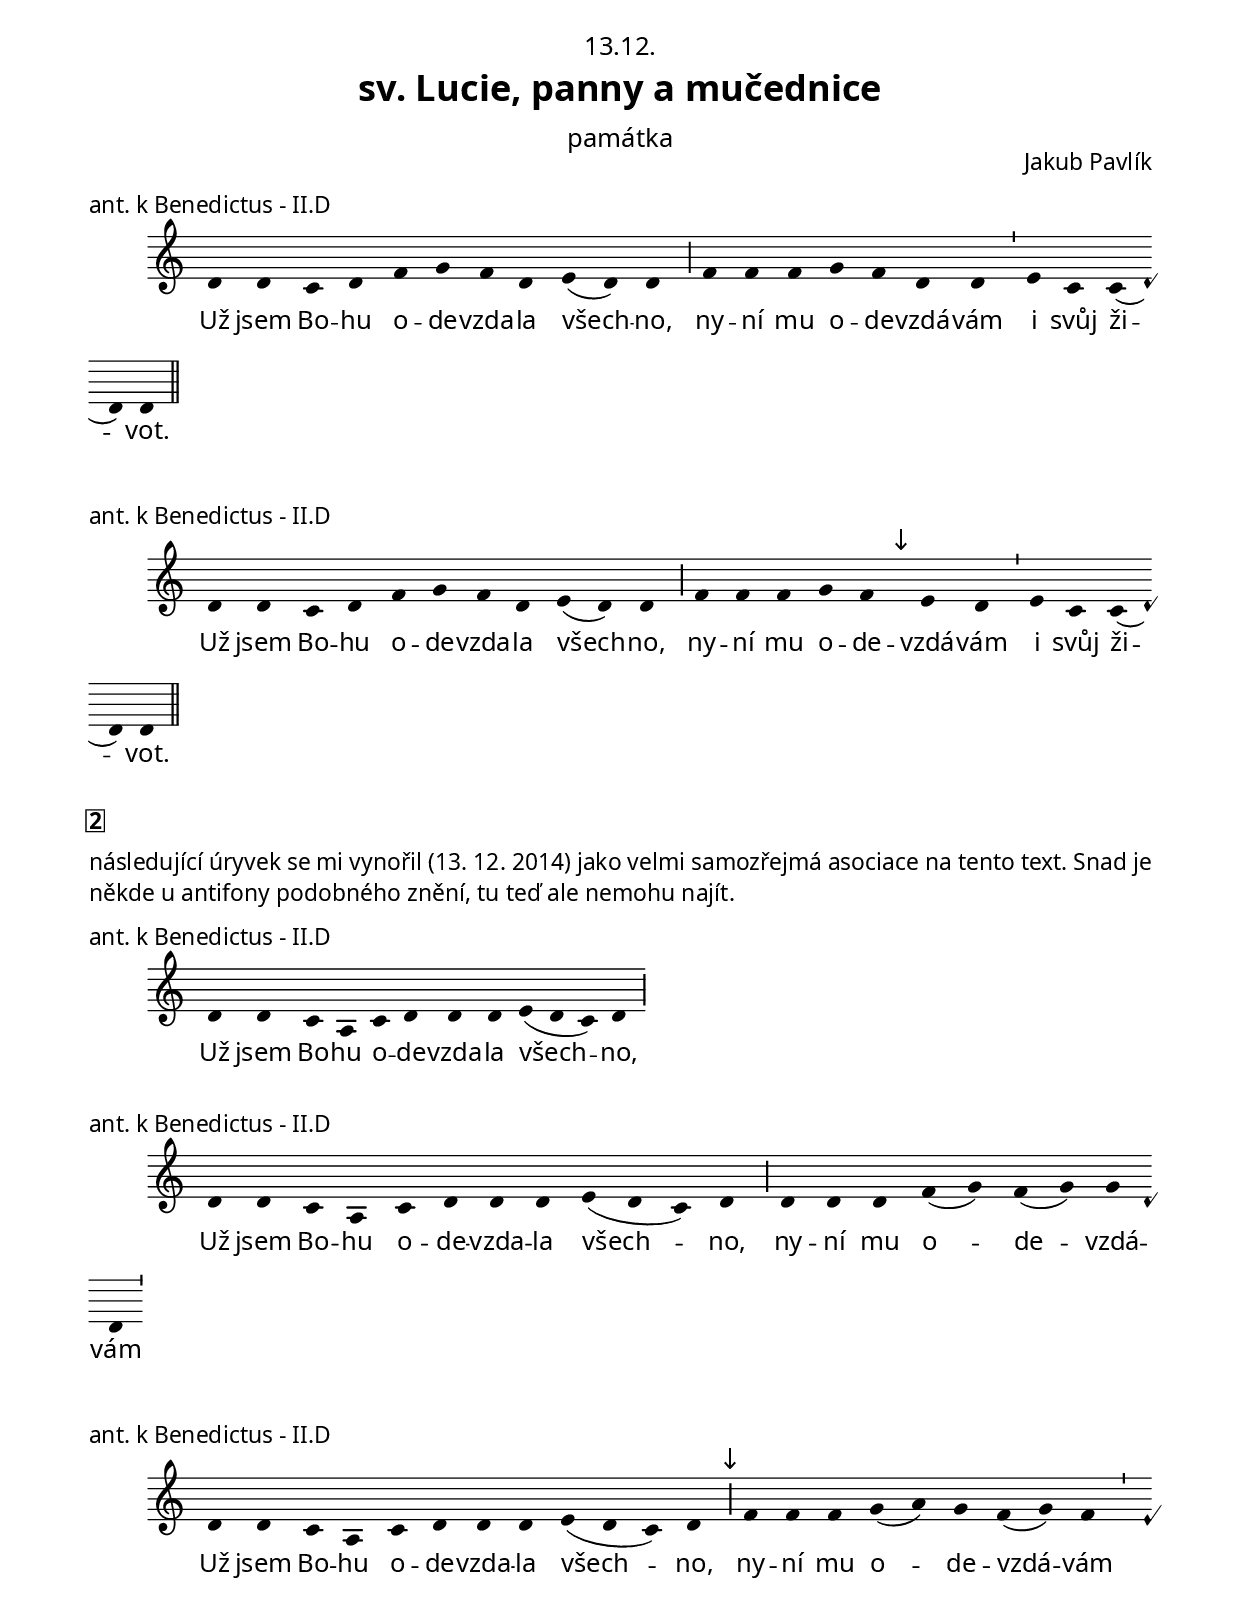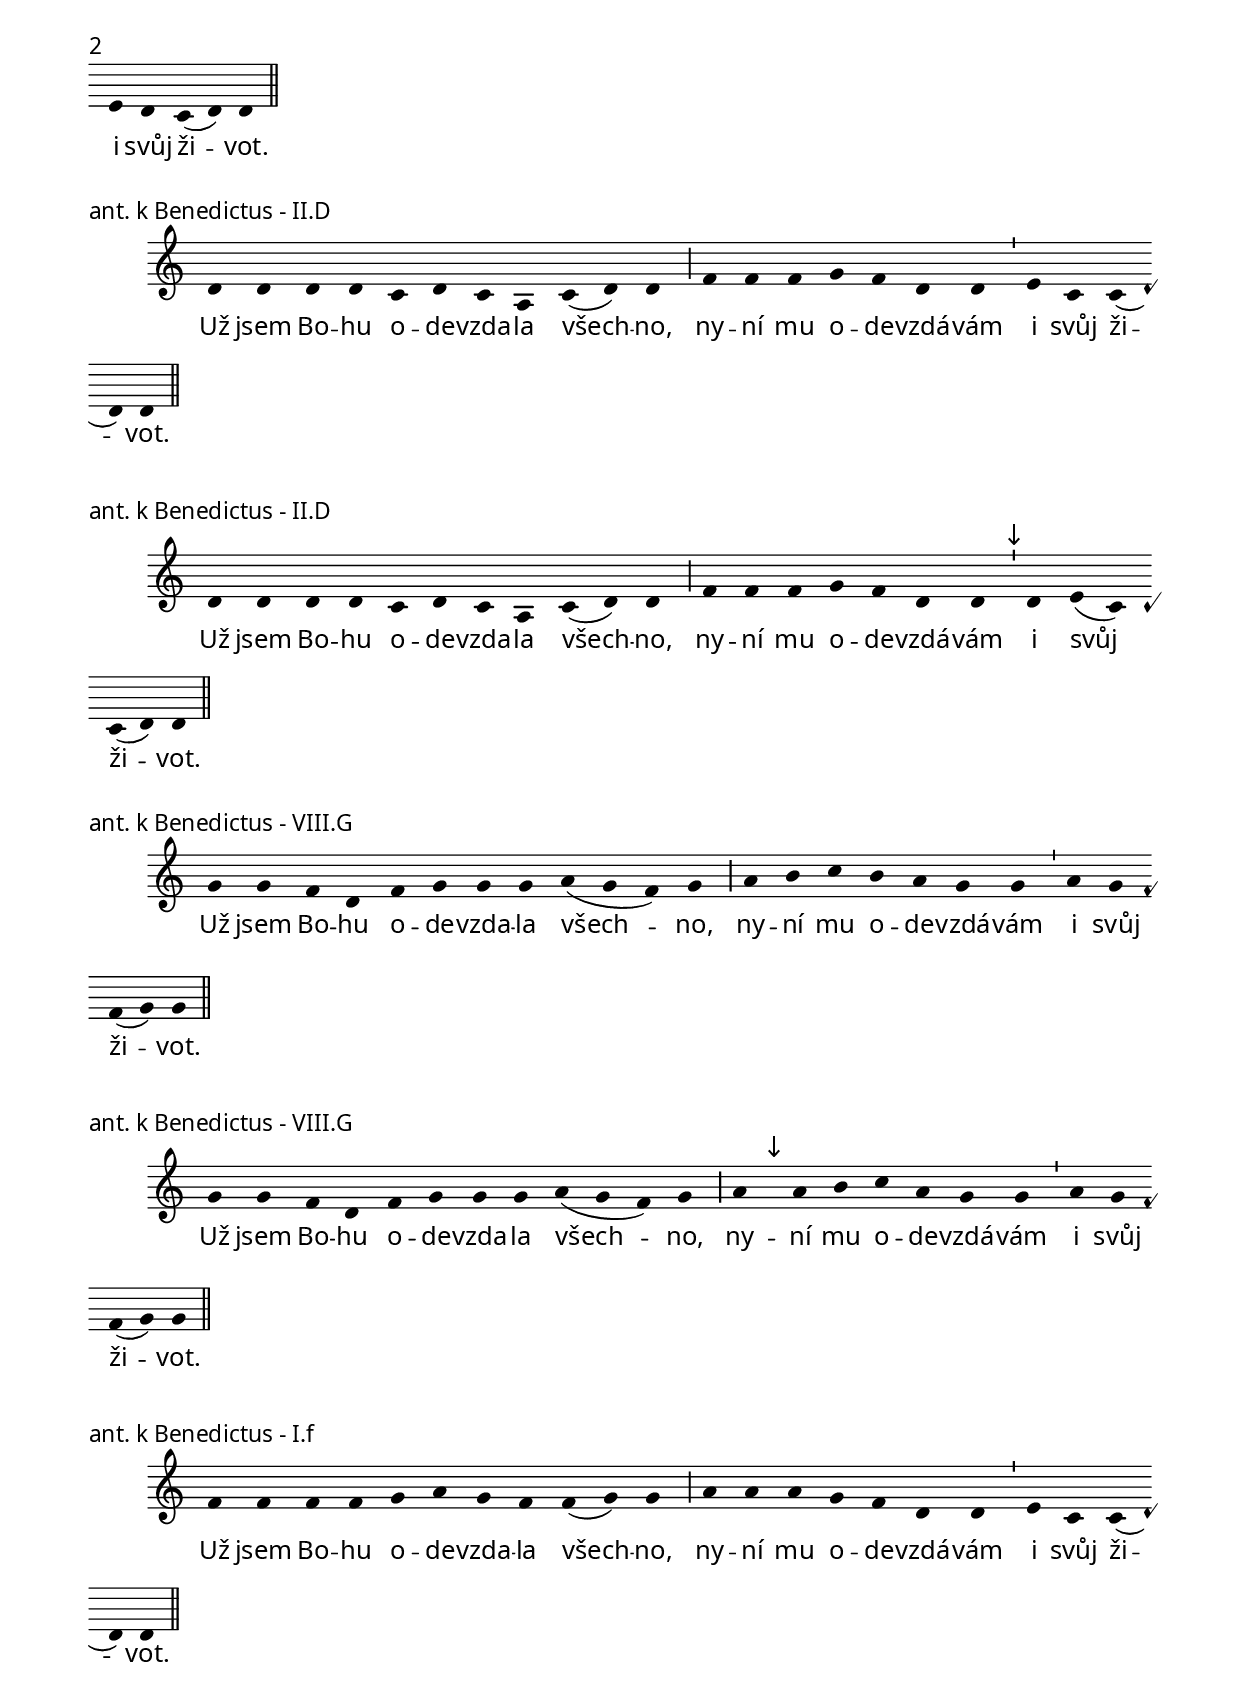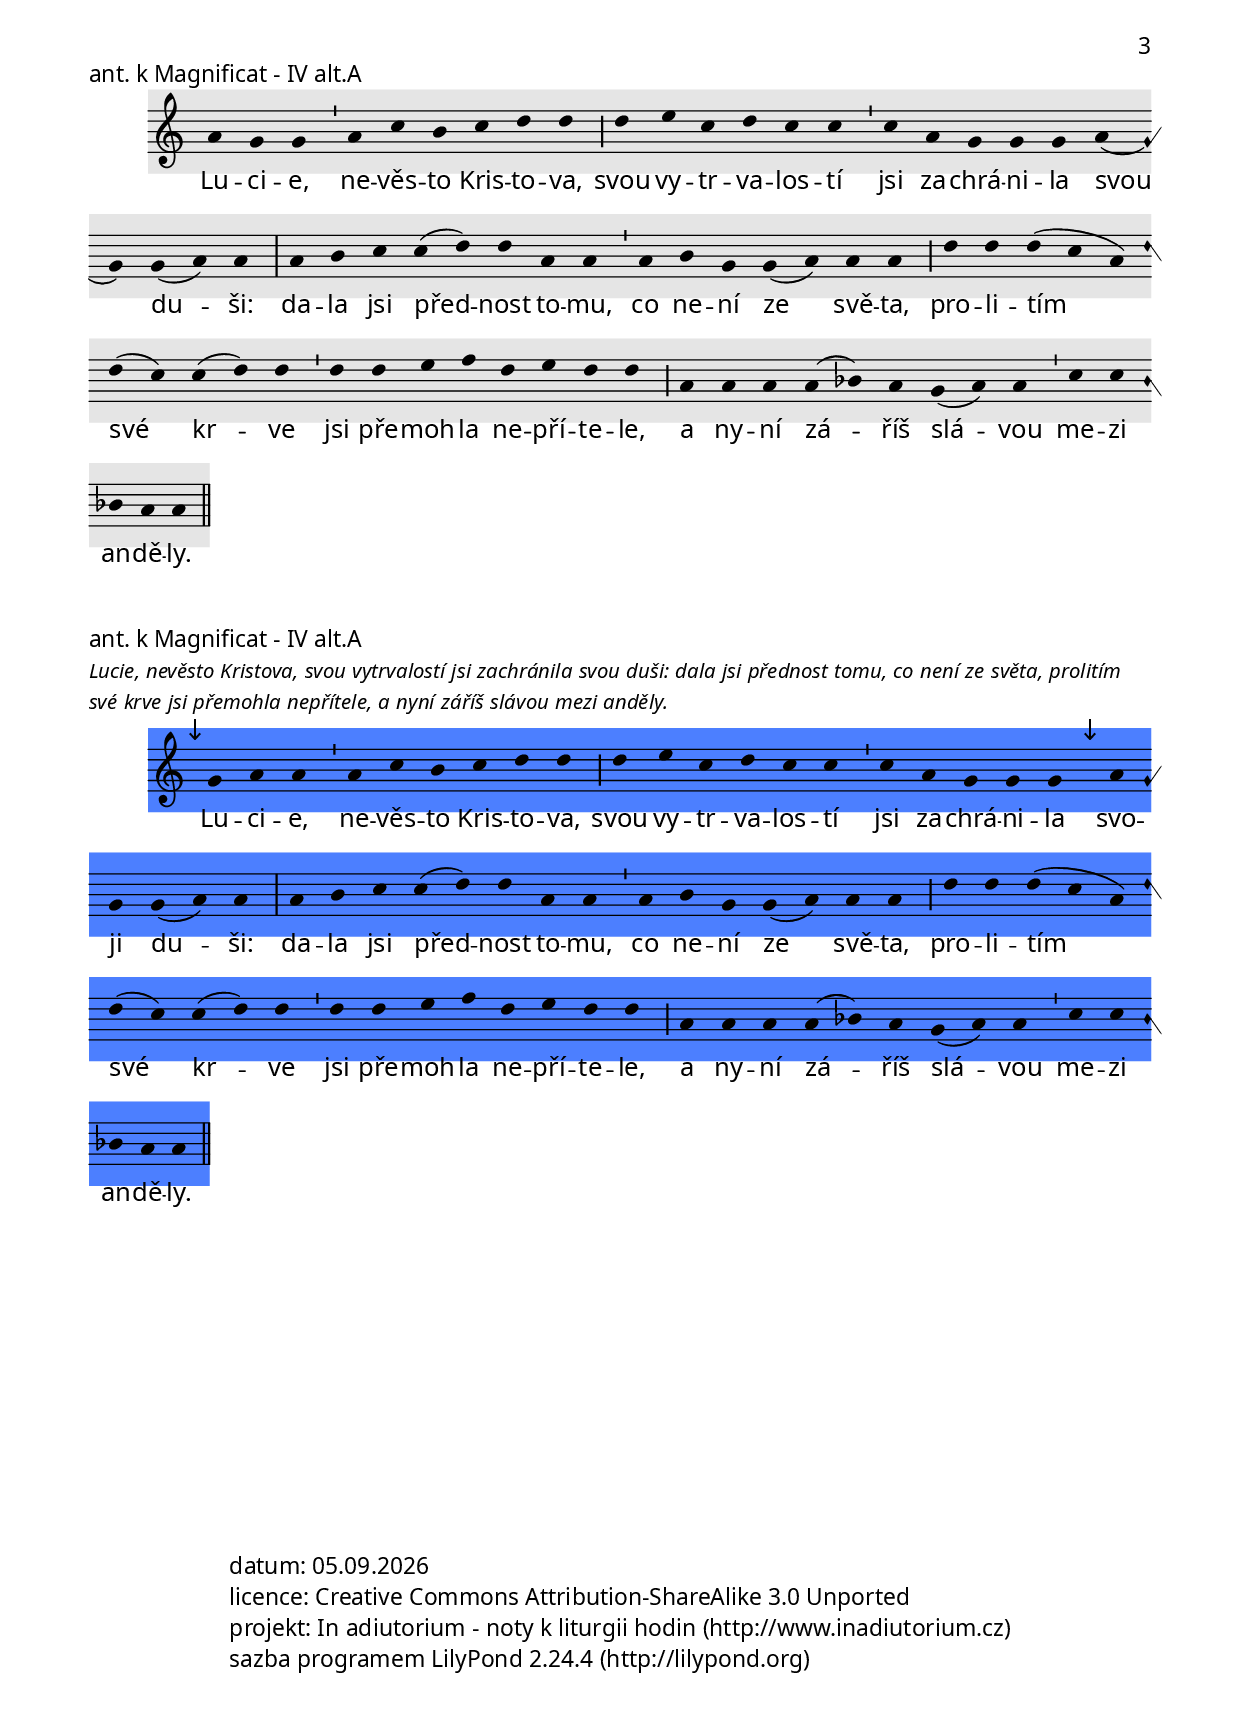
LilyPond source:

\version "2.17.5"

\include "../spolecne.ly"

\header {
  title = \markup\titleSvatek
            "sv. Lucie, panny a mučednice"
            "památka"
            13.12.
  composer = "Jakub Pavlík"
}

\score {
  \relative c' {
    \choralniRezim
    d4 d c d f g f d e( d) d \barMaior
    f f f g f d d \barMin e c c( d) d \barFinalis
  }
  \addlyrics {
    Už jsem Bo -- hu o -- de -- vzda -- la všech -- no,
    ny -- ní mu o -- de -- vzdá -- vám i svůj ži -- vot.
  }
  \header {
    quid = "ant. k Benedictus"
    modus = "II"
    differentia = "D"
    psalmus = ""
    id = ""
    piece = \markup {\sestavTitulekBezZalmu}
  }
}

\score {
  \relative c' {
    \choralniRezim
    d4 d c d f g f d e( d) d \barMaior
    f f f g f \mark\sipka e d \barMin e c c( d) d \barFinalis
  }
  \addlyrics {
    Už jsem Bo -- hu o -- de -- vzda -- la všech -- no,
    ny -- ní mu o -- de -- vzdá -- vám i svůj ži -- vot.
  }
  \header {
    quid = "ant. k Benedictus"
    modus = "II"
    differentia = "D"
    psalmus = ""
    id = ""
    piece = \markup {\sestavTitulekBezZalmu}
  }
}

\markup\nadpisSkupiny 2

\markup\justify\sans{následující úryvek se mi vynořil (13. 12. 2014)
jako velmi samozřejmá asociace na tento text. Snad je někde u antifony
podobného znění, tu teď ale nemohu najít.}
\score {
  \relative c' {
    \choralniRezim
    d4 d c a c d d d e( d c) d \barMaior
  }
  \addlyrics {
    Už jsem Bo -- hu o -- de -- vzda -- la všech -- no,
    ny -- ní mu o -- de -- vzdá -- vám i svůj ži -- vot.
  }
  \header {
    quid = "ant. k Benedictus"
    modus = "II"
    differentia = "D"
    psalmus = ""
    id = ""
    piece = \markup {\sestavTitulekBezZalmu}
  }
}

\score {
  \relative c' {
    \choralniRezim
    d4 d c a c d d d e( d c) d \barMaior
    d d d f( g) f( g) g d \barMin
  }
  \addlyrics {
    Už jsem Bo -- hu o -- de -- vzda -- la všech -- no,
    ny -- ní mu o -- de -- vzdá -- vám i svůj ži -- vot.
  }
  \header {
    quid = "ant. k Benedictus"
    modus = "II"
    differentia = "D"
    psalmus = ""
    id = ""
    piece = \markup {\sestavTitulekBezZalmu}
  }
}

\score {
  \relative c' {
    \choralniRezim
    d4 d c a c d d d e( d c) d \barMaior
    \mark\sipka f f f g( a) g f( g) f \barMin e d c( d) d \barFinalis
  }
  \addlyrics {
    Už jsem Bo -- hu o -- de -- vzda -- la všech -- no,
    ny -- ní mu o -- de -- vzdá -- vám i svůj ži -- vot.
  }
  \header {
    quid = "ant. k Benedictus"
    modus = "II"
    differentia = "D"
    psalmus = ""
    id = ""
    piece = \markup {\sestavTitulekBezZalmu}
  }
}

\score {
  \relative c' {
    \choralniRezim
    d4 d d d c d c a c( d) d \barMaior
    f f f g f d d \barMin e c c( d) d \barFinalis
  }
  \addlyrics {
    Už jsem Bo -- hu o -- de -- vzda -- la všech -- no,
    ny -- ní mu o -- de -- vzdá -- vám i svůj ži -- vot.
  }
  \header {
    quid = "ant. k Benedictus"
    modus = "II"
    differentia = "D"
    psalmus = ""
    id = ""
    piece = \markup {\sestavTitulekBezZalmu}
  }
}

\score {
  \relative c' {
    \choralniRezim
    d4 d d d c d c a c( d) d \barMaior
    f f f g f d d \barMin \mark\sipka d e( c) c( d) d \barFinalis
  }
  \addlyrics {
    Už jsem Bo -- hu o -- de -- vzda -- la všech -- no,
    ny -- ní mu o -- de -- vzdá -- vám i svůj ži -- vot.
  }
  \header {
    quid = "ant. k Benedictus"
    modus = "II"
    differentia = "D"
    psalmus = ""
    id = ""
    piece = \markup {\sestavTitulekBezZalmu}
  }
}

\score {
  \relative c'' {
    \choralniRezim
    g4 g f d f g g g a( g f) g \barMaior
    a b c b a g g \barMin a g f( g) g \barFinalis
  }
  \addlyrics {
    Už jsem Bo -- hu o -- de -- vzda -- la všech -- no,
    ny -- ní mu o -- de -- vzdá -- vám i svůj ži -- vot.
  }
  \header {
    quid = "ant. k Benedictus"
    modus = "VIII"
    differentia = "G"
    psalmus = ""
    id = ""
    piece = \markup {\sestavTitulekBezZalmu}
  }
}

\score {
  \relative c'' {
    \choralniRezim
    g4 g f d f g g g a( g f) g \barMaior
    a \mark\sipka a b c a g g \barMin a g f( g) g \barFinalis
  }
  \addlyrics {
    Už jsem Bo -- hu o -- de -- vzda -- la všech -- no,
    ny -- ní mu o -- de -- vzdá -- vám i svůj ži -- vot.
  }
  \header {
    quid = "ant. k Benedictus"
    modus = "VIII"
    differentia = "G"
    psalmus = ""
    id = ""
    piece = \markup {\sestavTitulekBezZalmu}
  }
}

\score {
  \relative c' {
    \choralniRezim
    f4 f f f g a g f f( g) g \barMaior
    a a a g f d d \barMin e c c( d) d \barFinalis
  }
  \addlyrics {
    Už jsem Bo -- hu o -- de -- vzda -- la všech -- no,
    ny -- ní mu o -- de -- vzdá -- vám i svůj ži -- vot.
  }
  \header {
    quid = "ant. k Benedictus"
    modus = "I"
    differentia = "f"
    psalmus = ""
    id = ""
    piece = \markup {\sestavTitulekBezZalmu}
  }
}

\pageBreak

\score {
  \relative c'' {
    \zvyraznovacSedy
    \choralniRezim
    a4 g g \barMin a c b c d d \barMaior
    d e c d c c \barMin c a g g g a( g) g( a) a \barMax
    a b c c( d) d a a \barMin a b g g( a) a a \barMaior
    d d d( c a) d( c) c( d) d \barMin d d e f d e d d \barMaior
    a a a a( bes) a g( a) a \barMin c c bes a a \barFinalis
  }
  \addlyrics {
    Lu -- ci -- e, ne -- věs -- to Kris -- to -- va,
    svou vy -- tr -- va -- los -- tí jsi za -- chrá -- ni -- la svou du -- ši:
    da -- la jsi před -- nost to -- mu, co ne -- ní ze svě -- ta,
    pro -- li -- tím své kr -- ve jsi pře -- moh -- la ne -- pří -- te -- le,
    a ny -- ní zá -- říš slá -- vou
    me -- zi an -- dě -- ly.
  }
  \header {
    quid = "ant. k Magnificat"
    modus = "IV alt"
    differentia = "A"
    psalmus = ""
    placet = "takovýto sekundový pokles hned na začátku jsem v latinském repertoáru oficia snad nikdy neviděl"
    id = ""
    piece = \markup {\sestavTitulekBezZalmu}
  }
}

\score {
  \relative c'' {
    \zvyraznovacModry
    \choralniRezim
    \mark\sipka g4 a a \barMin a c b c d d \barMaior
    d e c d c c \barMin c a g g g \mark\sipka a g g( a) a \barMax
    a b c c( d) d a a \barMin a b g g( a) a a \barMaior
    d d d( c a) d( c) c( d) d \barMin d d e f d e d d \barMaior
    a a a a( bes) a g( a) a \barMin c c bes a a \barFinalis
  }
  \addlyrics {
    Lu -- ci -- e, ne -- věs -- to Kris -- to -- va,
    svou vy -- tr -- va -- los -- tí jsi za -- chrá -- ni -- la svo -- ji du -- ši:
    da -- la jsi před -- nost to -- mu, co ne -- ní ze svě -- ta,
    pro -- li -- tím své kr -- ve jsi pře -- moh -- la ne -- pří -- te -- le,
    a ny -- ní zá -- říš slá -- vou
    me -- zi an -- dě -- ly.
  }
  \header {
    textus_approbatus = "Lucie, nevěsto Kristova, svou vytrvalostí jsi zachránila svou duši:
    dala jsi přednost tomu, co není ze světa, prolitím své krve jsi přemohla nepřítele,
    a nyní záříš slávou mezi anděly."
    quid = "ant. k Magnificat"
    modus = "IV alt"
    differentia = "A"
    psalmus = ""
    id = "amag"
    piece = \markup {\sestavTitulekBezZalmu}
  }
}